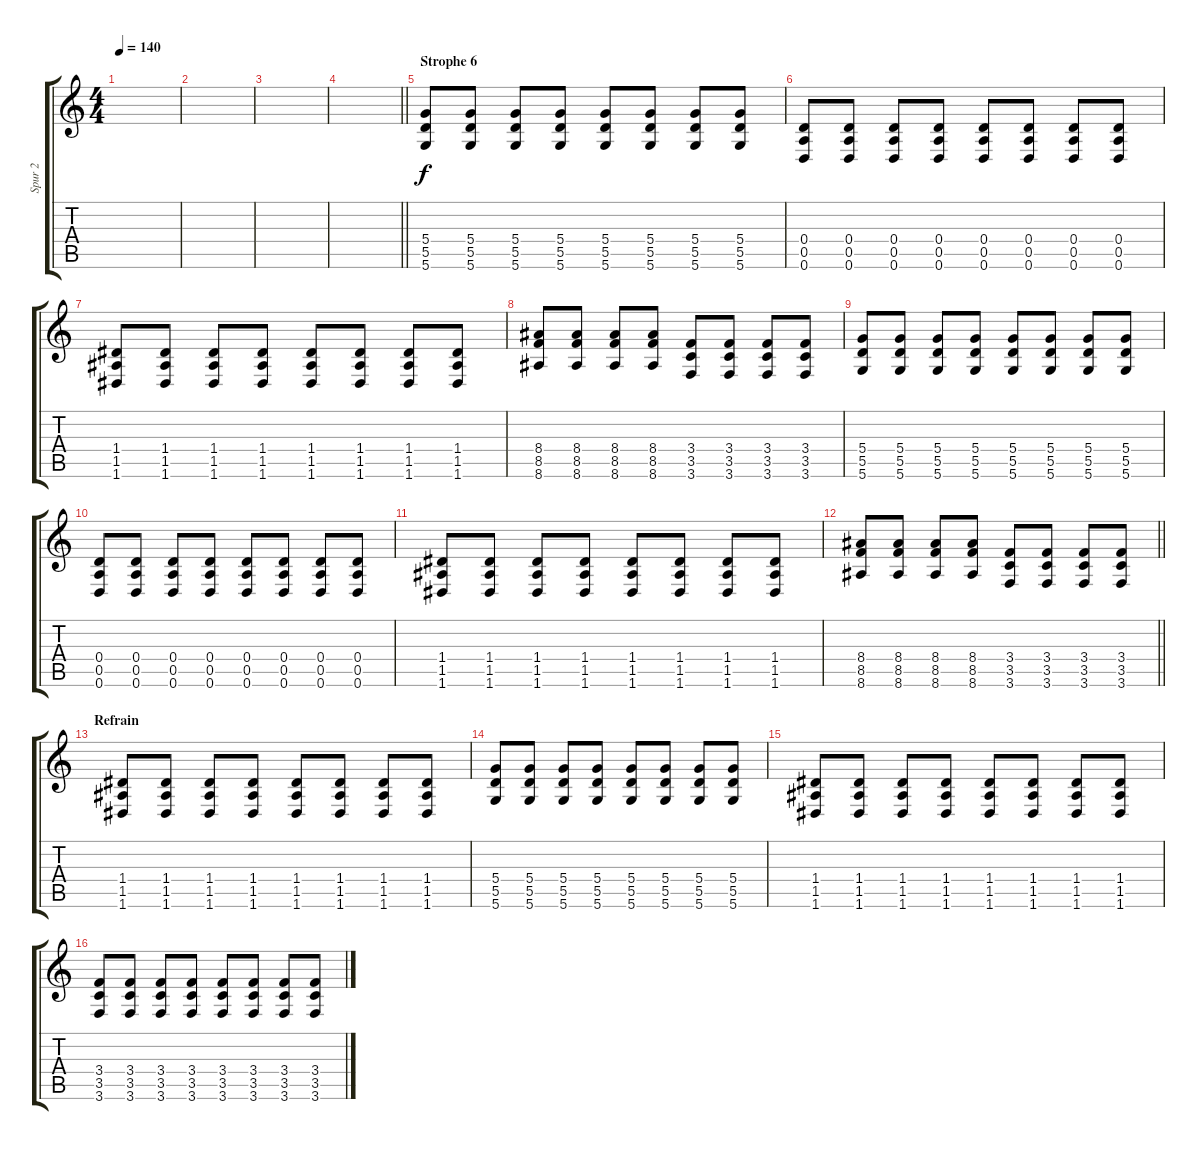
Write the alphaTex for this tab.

\track ("Spur 2" "Spur 2") {instrument distortionguitar}
\staff {score tabs}
\tuning (D4 B3 G3 D3 A2 D2) {hide}
\ts (4 4)
\tempo 140
\clef g2
\ks c
|
|
|
\barLineRight lightlight
|
\section ("" "Strophe 6")
(5.4 5.5 5.6).8 (5.4 5.5 5.6).8 (5.4 5.5 5.6).8 (5.4 5.5 5.6).8 (5.4 5.5 5.6).8 (5.4 5.5 5.6).8 (5.4 5.5 5.6).8 (5.4 5.5 5.6).8 |
(0.4 0.5 0.6).8 (0.4 0.5 0.6).8 (0.4 0.5 0.6).8 (0.4 0.5 0.6).8 (0.4 0.5 0.6).8 (0.4 0.5 0.6).8 (0.4 0.5 0.6).8 (0.4 0.5 0.6).8 |
(1.4 1.5 1.6).8 (1.4 1.5 1.6).8 (1.4 1.5 1.6).8 (1.4 1.5 1.6).8 (1.4 1.5 1.6).8 (1.4 1.5 1.6).8 (1.4 1.5 1.6).8 (1.4 1.5 1.6).8 |
(8.4 8.5 8.6).8 (8.4 8.5 8.6).8 (8.4 8.5 8.6).8 (8.4 8.5 8.6).8 (3.4 3.5 3.6).8 (3.4 3.5 3.6).8 (3.4 3.5 3.6).8 (3.4 3.5 3.6).8 |
(5.4 5.5 5.6).8 (5.4 5.5 5.6).8 (5.4 5.5 5.6).8 (5.4 5.5 5.6).8 (5.4 5.5 5.6).8 (5.4 5.5 5.6).8 (5.4 5.5 5.6).8 (5.4 5.5 5.6).8 |
(0.4 0.5 0.6).8 (0.4 0.5 0.6).8 (0.4 0.5 0.6).8 (0.4 0.5 0.6).8 (0.4 0.5 0.6).8 (0.4 0.5 0.6).8 (0.4 0.5 0.6).8 (0.4 0.5 0.6).8 |
(1.4 1.5 1.6).8 (1.4 1.5 1.6).8 (1.4 1.5 1.6).8 (1.4 1.5 1.6).8 (1.4 1.5 1.6).8 (1.4 1.5 1.6).8 (1.4 1.5 1.6).8 (1.4 1.5 1.6).8 |
\barLineRight lightlight
(8.4 8.5 8.6).8 (8.4 8.5 8.6).8 (8.4 8.5 8.6).8 (8.4 8.5 8.6).8 (3.4 3.5 3.6).8 (3.4 3.5 3.6).8 (3.4 3.5 3.6).8 (3.4 3.5 3.6).8 |
\section ("" "Refrain")
(1.4 1.5 1.6).8 (1.4 1.5 1.6).8 (1.4 1.5 1.6).8 (1.4 1.5 1.6).8 (1.4 1.5 1.6).8 (1.4 1.5 1.6).8 (1.4 1.5 1.6).8 (1.4 1.5 1.6).8 |
(5.4 5.5 5.6).8 (5.4 5.5 5.6).8 (5.4 5.5 5.6).8 (5.4 5.5 5.6).8 (5.4 5.5 5.6).8 (5.4 5.5 5.6).8 (5.4 5.5 5.6).8 (5.4 5.5 5.6).8 |
(1.4 1.5 1.6).8 (1.4 1.5 1.6).8 (1.4 1.5 1.6).8 (1.4 1.5 1.6).8 (1.4 1.5 1.6).8 (1.4 1.5 1.6).8 (1.4 1.5 1.6).8 (1.4 1.5 1.6).8 |
(3.4 3.5 3.6).8 (3.4 3.5 3.6).8 (3.4 3.5 3.6).8 (3.4 3.5 3.6).8 (3.4 3.5 3.6).8 (3.4 3.5 3.6).8 (3.4 3.5 3.6).8 (3.4 3.5 3.6).8
